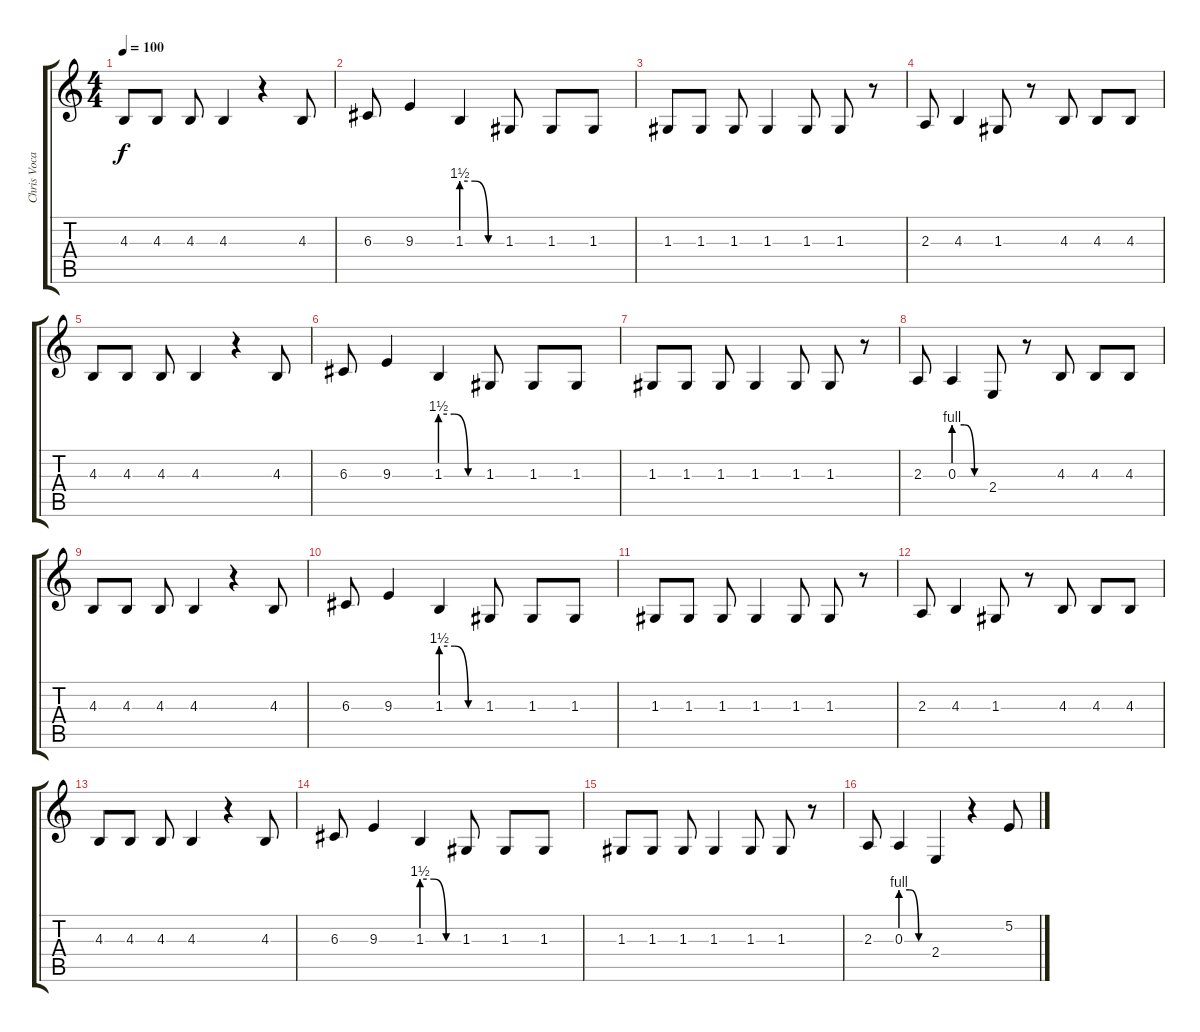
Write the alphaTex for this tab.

\track ("Chris Vocals" "Chris Voca") {instrument cello}
\staff {score tabs}
\tuning (E4 B3 G3 D3 A2 E2) {hide}
\ts (4 4)
\tempo 100
\clef g2
\ks c
4.3.8{dy f} 4.3.8 4.3.8 4.3.4 r.4 4.3.8 |
6.3.8 9.3.4 1.3{be (custom 0 6 20 6 40 0 60 0)}.4 1.3.8 1.3.8 1.3.8 |
1.3.8 1.3.8 1.3.8 1.3.4 1.3.8 1.3.8 r.8 |
2.3.8 4.3.4 1.3.8 r.8 4.3.8 4.3.8 4.3.8 |
4.3.8 4.3.8 4.3.8 4.3.4 r.4 4.3.8 |
6.3.8 9.3.4 1.3{be (custom 0 6 20 6 40 0 60 0)}.4 1.3.8 1.3.8 1.3.8 |
1.3.8 1.3.8 1.3.8 1.3.4 1.3.8 1.3.8 r.8 |
2.3.8 0.3{be (custom 0 4 20 4 40 0 60 0)}.4 2.4.8 r.8 4.3.8 4.3.8 4.3.8 |
4.3.8 4.3.8 4.3.8 4.3.4 r.4 4.3.8 |
6.3.8 9.3.4 1.3{be (custom 0 6 20 6 40 0 60 0)}.4 1.3.8 1.3.8 1.3.8 |
1.3.8 1.3.8 1.3.8 1.3.4 1.3.8 1.3.8 r.8 |
2.3.8 4.3.4 1.3.8 r.8 4.3.8 4.3.8 4.3.8 |
4.3.8 4.3.8 4.3.8 4.3.4 r.4 4.3.8 |
6.3.8 9.3.4 1.3{be (custom 0 6 20 6 40 0 60 0)}.4 1.3.8 1.3.8 1.3.8 |
1.3.8 1.3.8 1.3.8 1.3.4 1.3.8 1.3.8 r.8 |
2.3.8 0.3{be (custom 0 4 20 4 40 0 60 0)}.4 2.4.4 r.4 5.2.8
